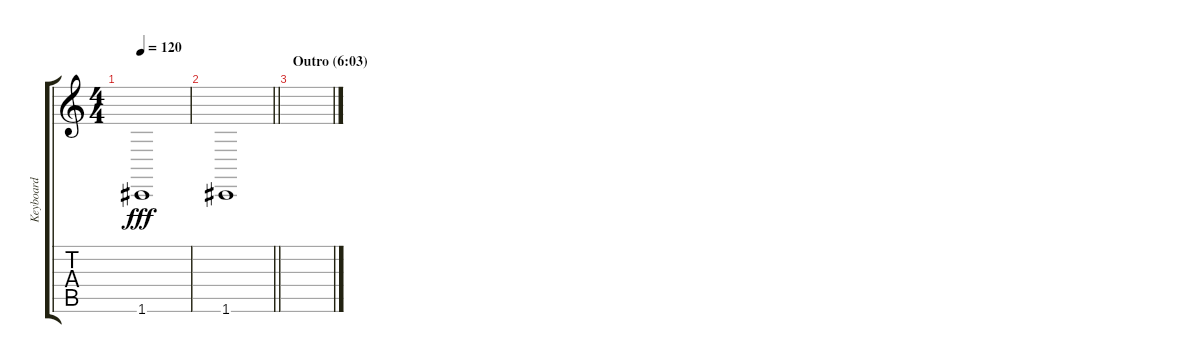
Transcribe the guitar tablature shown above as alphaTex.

\track ("Keyboard" "Keyboard") {instrument stringensemble1}
\staff {score tabs}
\tuning (C4 G3 Eb3 Bb2 F2 C2) {hide}
\ts (4 4)
\tempo 120
\clef g2
\ks c
1.6.1{dy fff} |
\barLineRight lightlight
1.6.1 |
\section ("" "Outro (6:03)")
